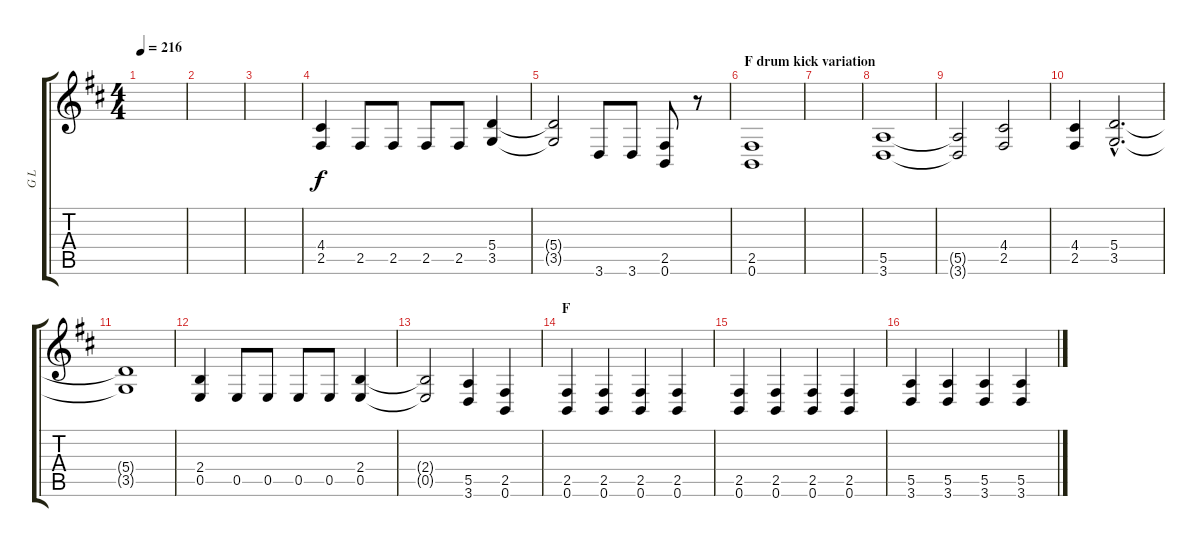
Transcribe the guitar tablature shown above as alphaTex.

\track ("G L" "G L") {instrument distortionguitar}
\staff {score tabs}
\tuning (B3 Gb3 D3 A2 E2 B1) {hide}
\ts (4 4)
\tempo 216
\clef g2
\ks d
|
|
|
(4.4 2.5).4 2.5.8 2.5.8 2.5.8 2.5.8 (5.4 3.5).4 |
(5.4{t} 3.5{t}).2 3.6.8 3.6.8 (2.5 0.6).8 r.8 |
\section ("" "F drum kick variation")
(2.5 0.6).1 |
|
(5.5 3.6).1 |
(5.5{t} 3.6{t}).2 (4.4 2.5).2 |
(4.4 2.5).4 (5.4{hac} 3.5{hac}).2{d} |
(5.4{t} 3.5{t}).1 |
(2.4 0.5).4 0.5.8 0.5.8 0.5.8 0.5.8 (2.4 0.5).4 |
(2.4{t} 0.5{t}).2 (5.5 3.6).4 (2.5 0.6).4 |
\section ("" "F")
(2.5 0.6).4 (2.5 0.6).4 (2.5 0.6).4 (2.5 0.6).4 |
(2.5 0.6).4 (2.5 0.6).4 (2.5 0.6).4 (2.5 0.6).4 |
(5.5 3.6).4 (5.5 3.6).4 (5.5 3.6).4 (5.5 3.6).4
